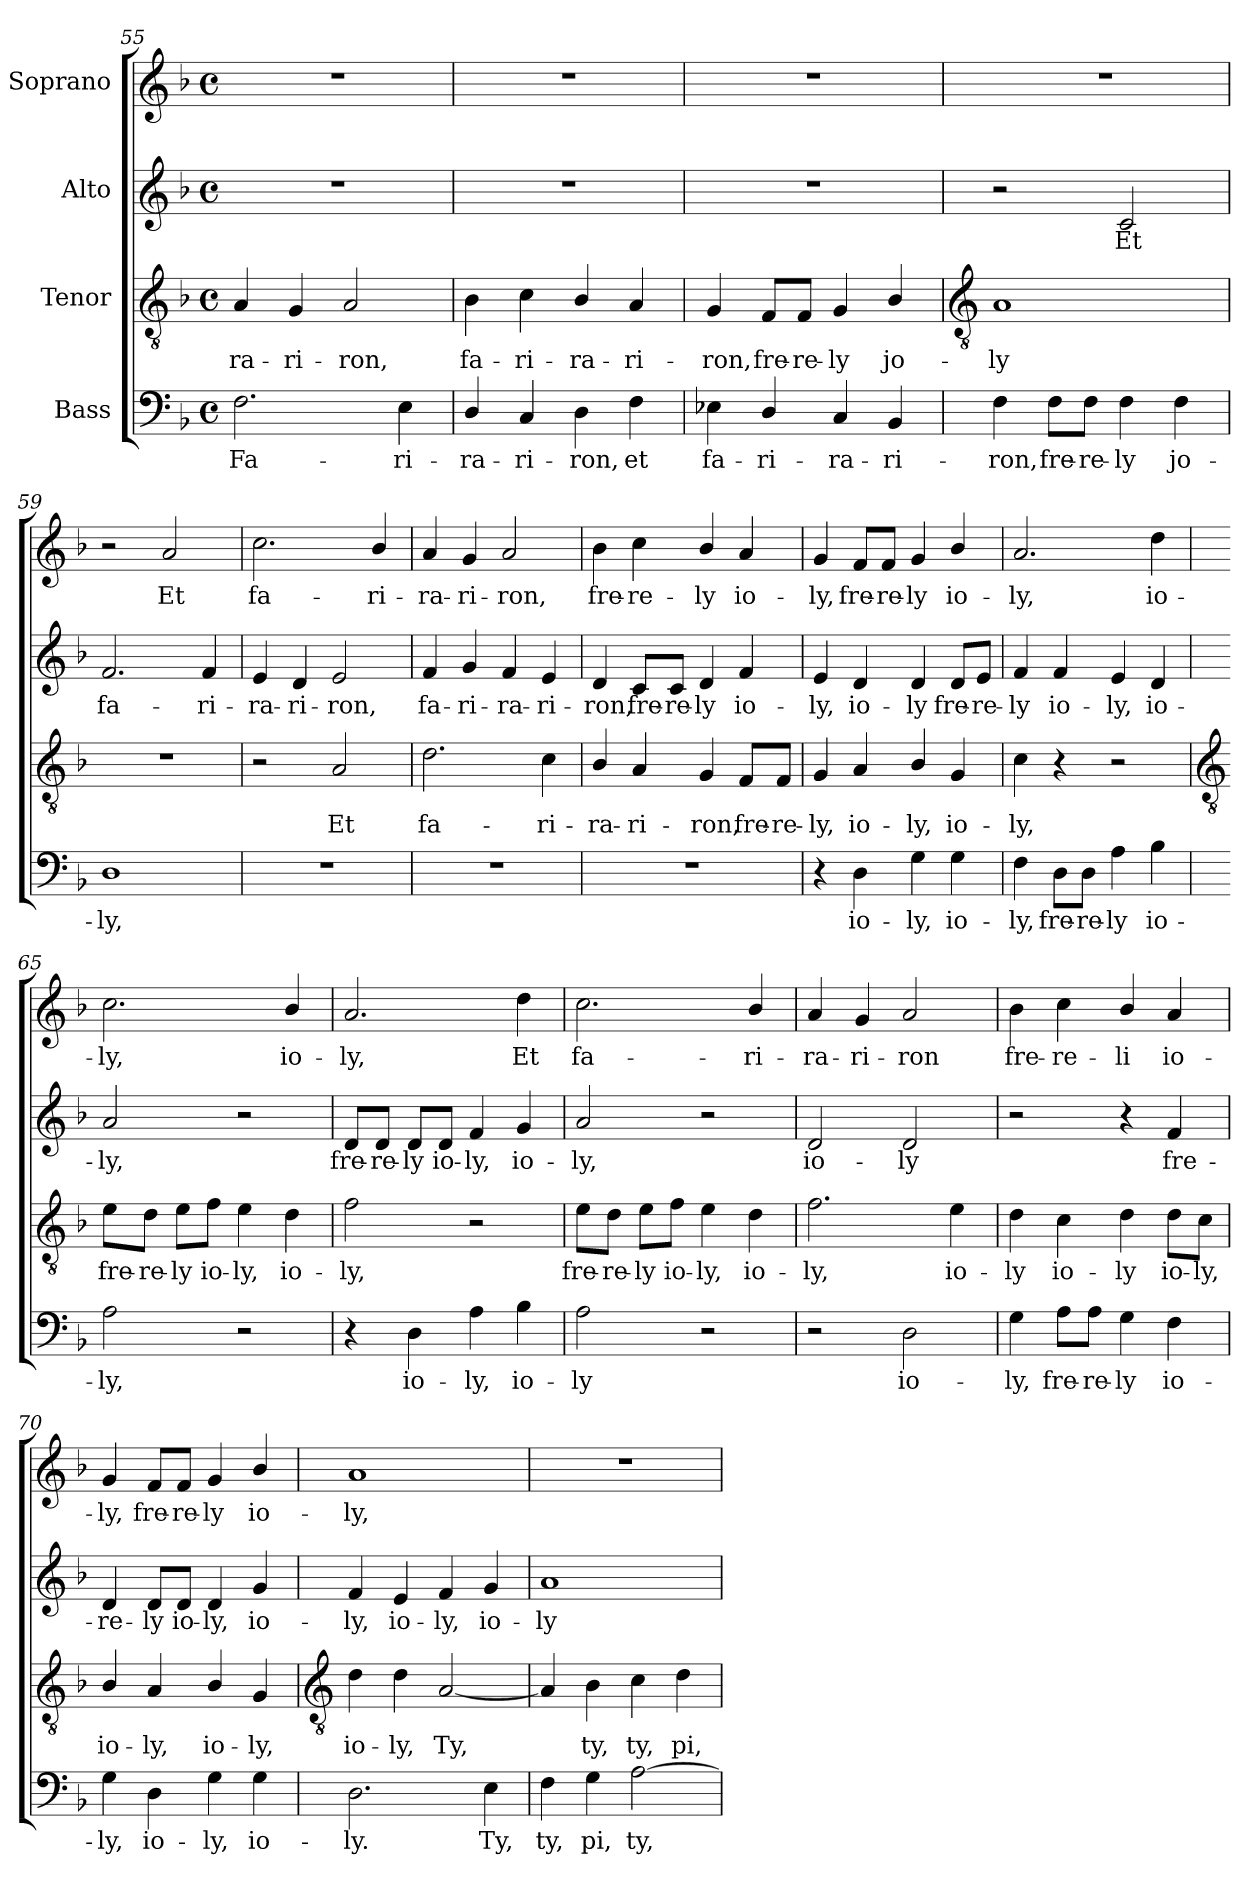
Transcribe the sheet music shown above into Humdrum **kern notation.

**kern	**text	**kern	**text	**kern	**text	**kern	**text
*part4	*part4	*part3	*part3	*part2	*part2	*part1	*part1
*staff4	*staff4	*staff3	*staff3	*staff2	*staff2	*staff1	*staff1
*I"Bass	*	*I"Tenor	*	*I"Alto	*	*I"Soprano	*
*clefF4	*	*clefGv2	*	*clefG2	*	*clefG2	*
*k[b-]	*	*k[b-]	*	*k[b-]	*	*k[b-]	*
*F:	*	*F:	*	*F:	*	*F:	*
*M4/4	*	*M4/4	*	*M4/4	*	*M4/4	*
*met(c)	*	*met(c)	*	*met(c)	*	*met(c)	*
=55	=55	=55	=55	=55	=55	=55	=55
!	!LO:LY:b	!	!LO:LY:b	!	!	!	!
2.F	Fa-	4A	-ra-	1r	.	1r	.
!	!	!	!LO:LY:b	!	!	!	!
.	.	4G	-ri-	.	.	.	.
!	!	!	!LO:LY:b	!	!	!	!
.	.	2A	-ron,	.	.	.	.
!	!LO:LY:b	!	!	!	!	!	!
4E	-ri-	.	.	.	.	.	.
=56	=56	=56	=56	=56	=56	=56	=56
!	!LO:LY:b	!	!LO:LY:b	!	!	!	!
4D/	-ra-	4B-	fa-	1r	.	1r	.
!	!LO:LY:b	!	!LO:LY:b	!	!	!	!
4C	-ri-	4c	-ri-	.	.	.	.
!	!LO:LY:b	!	!LO:LY:b	!	!	!	!
4D	-ron,	4B-/	-ra-	.	.	.	.
!	!LO:LY:b	!	!LO:LY:b	!	!	!	!
4F	et	4A	-ri-	.	.	.	.
=57	=57	=57	=57	=57	=57	=57	=57
!	!LO:LY:b	!	!LO:LY:b	!	!	!	!
4E-X	fa-	4G	-ron,	1r	.	1r	.
!	!LO:LY:b	!	!LO:LY:b	!	!	!	!
4D/	-ri-	8F/L	fre-	.	.	.	.
!	!	!	!LO:LY:b	!	!	!	!
.	.	8F/J	-re-	.	.	.	.
!	!LO:LY:b	!	!LO:LY:b	!	!	!	!
4C	-ra-	4G	-ly	.	.	.	.
!	!LO:LY:b	!	!LO:LY:b	!	!	!	!
4BB-	-ri-	4B-/	jo-	.	.	.	.
!!LO:LB:g=z
=58	=58	=58	=58	=58	=58	=58	=58
*	*	*clefGv2	*	*	*	*	*
!	!LO:LY:b	!	!LO:LY:b	!	!	!	!
4F	-ron,	1A	-ly	2r	.	1r	.
!	!LO:LY:b	!	!	!	!	!	!
8F\L	fre-	.	.	.	.	.	.
!	!LO:LY:b	!	!	!	!	!	!
8F\J	-re-	.	.	.	.	.	.
!	!LO:LY:b	!	!	!	!LO:LY:b	!	!
4F	-ly	.	.	2c	Et	.	.
!	!LO:LY:b	!	!	!	!	!	!
4F	jo-	.	.	.	.	.	.
=59	=59	=59	=59	=59	=59	=59	=59
!	!LO:LY:b	!	!	!	!LO:LY:b	!	!
1D	-ly,	1r	.	2.f	fa-	2r	.
!	!	!	!	!	!	!	!LO:LY:b
.	.	.	.	.	.	2a	Et
!	!	!	!	!	!LO:LY:b	!	!
.	.	.	.	4f	-ri-	.	.
=60	=60	=60	=60	=60	=60	=60	=60
!	!	!	!	!	!LO:LY:b	!	!LO:LY:b
1r	.	2r	.	4e	-ra-	2.cc	fa-
!	!	!	!	!	!LO:LY:b	!	!
.	.	.	.	4d	-ri-	.	.
!	!	!	!LO:LY:b	!	!LO:LY:b	!	!
.	.	2A	Et	2e	-ron,	.	.
!	!	!	!	!	!	!	!LO:LY:b
.	.	.	.	.	.	4b-/	-ri-
=61	=61	=61	=61	=61	=61	=61	=61
!	!	!	!LO:LY:b	!	!LO:LY:b	!	!LO:LY:b
1r	.	2.d	fa-	4f	fa-	4a	-ra-
!	!	!	!	!	!LO:LY:b	!	!LO:LY:b
.	.	.	.	4g	-ri-	4g	-ri-
!	!	!	!	!	!LO:LY:b	!	!LO:LY:b
.	.	.	.	4f	-ra-	2a	-ron,
!	!	!	!LO:LY:b	!	!LO:LY:b	!	!
.	.	4c	-ri-	4e	-ri-	.	.
=62	=62	=62	=62	=62	=62	=62	=62
!	!	!	!LO:LY:b	!	!LO:LY:b	!	!LO:LY:b
1r	.	4B-/	-ra-	4d	-ron,	4b-	fre-
!	!	!	!LO:LY:b	!	!LO:LY:b	!	!LO:LY:b
.	.	4A	-ri-	8c/L	fre-	4cc	-re-
!	!	!	!	!	!LO:LY:b	!	!
.	.	.	.	8c/J	-re-	.	.
!	!	!	!LO:LY:b	!	!LO:LY:b	!	!LO:LY:b
.	.	4G	-ron,	4d	-ly	4b-/	-ly
!	!	!	!LO:LY:b	!	!LO:LY:b	!	!LO:LY:b
.	.	8F/L	fre-	4f	io-	4a	io-
!	!	!	!LO:LY:b	!	!	!	!
.	.	8F/J	-re-	.	.	.	.
=63	=63	=63	=63	=63	=63	=63	=63
!	!	!	!LO:LY:b	!	!LO:LY:b	!	!LO:LY:b
4r	.	4G	-ly,	4e	-ly,	4g	-ly,
!	!LO:LY:b	!	!LO:LY:b	!	!LO:LY:b	!	!LO:LY:b
4D	io-	4A	io-	4d	io-	8f/L	fre-
!	!	!	!	!	!	!	!LO:LY:b
.	.	.	.	.	.	8f/J	-re-
!	!LO:LY:b	!	!LO:LY:b	!	!LO:LY:b	!	!LO:LY:b
4G	-ly,	4B-/	-ly,	4d	-ly	4g	-ly
!	!LO:LY:b	!	!LO:LY:b	!	!LO:LY:b	!	!LO:LY:b
4G	io-	4G	io-	8d/L	fre-	4b-/	io-
!	!	!	!	!	!LO:LY:b	!	!
.	.	.	.	8e/J	-re-	.	.
=64	=64	=64	=64	=64	=64	=64	=64
!	!LO:LY:b	!	!LO:LY:b	!	!LO:LY:b	!	!LO:LY:b
4F	-ly,	4c	-ly,	4f	-ly	2.a	-ly,
!	!LO:LY:b	!	!	!	!LO:LY:b	!	!
8D\L	fre-	4r	.	4f	io-	.	.
!	!LO:LY:b	!	!	!	!	!	!
8D\J	-re-	.	.	.	.	.	.
!	!LO:LY:b	!	!	!	!LO:LY:b	!	!
4A	-ly	2r	.	4e	-ly,	.	.
!	!LO:LY:b	!	!	!	!LO:LY:b	!	!LO:LY:b
4B-	io-	.	.	4d	io-	4dd	io-
!!LO:LB:g=z
=65	=65	=65	=65	=65	=65	=65	=65
*	*	*clefGv2	*	*	*	*	*
!	!LO:LY:b	!	!LO:LY:b	!	!LO:LY:b	!	!LO:LY:b
2A	-ly,	8e\L	fre-	2a	-ly,	2.cc	-ly,
!	!	!	!LO:LY:b	!	!	!	!
.	.	8d\J	-re-	.	.	.	.
!	!	!	!LO:LY:b	!	!	!	!
.	.	8e\L	-ly	.	.	.	.
!	!	!	!LO:LY:b	!	!	!	!
.	.	8f\J	io-	.	.	.	.
!	!	!	!LO:LY:b	!	!	!	!
2r	.	4e	-ly,	2r	.	.	.
!	!	!	!LO:LY:b	!	!	!	!LO:LY:b
.	.	4d	io-	.	.	4b-/	io-
=66	=66	=66	=66	=66	=66	=66	=66
!	!	!	!LO:LY:b	!	!LO:LY:b	!	!LO:LY:b
4r	.	2f	-ly,	8d/L	fre-	2.a	-ly,
!	!	!	!	!	!LO:LY:b	!	!
.	.	.	.	8d/J	-re-	.	.
!	!LO:LY:b	!	!	!	!LO:LY:b	!	!
4D	io-	.	.	8d/L	-ly	.	.
!	!	!	!	!	!LO:LY:b	!	!
.	.	.	.	8d/J	io-	.	.
!	!LO:LY:b	!	!	!	!LO:LY:b	!	!
4A	-ly,	2r	.	4f	-ly,	.	.
!	!LO:LY:b	!	!	!	!LO:LY:b	!	!LO:LY:b
4B-	io-	.	.	4g	io-	4dd	Et
=67	=67	=67	=67	=67	=67	=67	=67
!	!LO:LY:b	!	!LO:LY:b	!	!LO:LY:b	!	!LO:LY:b
2A	-ly	8e\L	fre-	2a	-ly,	2.cc	fa-
!	!	!	!LO:LY:b	!	!	!	!
.	.	8d\J	-re-	.	.	.	.
!	!	!	!LO:LY:b	!	!	!	!
.	.	8e\L	-ly	.	.	.	.
!	!	!	!LO:LY:b	!	!	!	!
.	.	8f\J	io-	.	.	.	.
!	!	!	!LO:LY:b	!	!	!	!
2r	.	4e	-ly,	2r	.	.	.
!	!	!	!LO:LY:b	!	!	!	!LO:LY:b
.	.	4d	io-	.	.	4b-/	-ri-
=68	=68	=68	=68	=68	=68	=68	=68
!	!	!	!LO:LY:b	!	!LO:LY:b	!	!LO:LY:b
2r	.	2.f	-ly,	2d	io-	4a	-ra-
!	!	!	!	!	!	!	!LO:LY:b
.	.	.	.	.	.	4g	-ri-
!	!LO:LY:b	!	!	!	!LO:LY:b	!	!LO:LY:b
2D	io-	.	.	2d	-ly	2a	-ron
!	!	!	!LO:LY:b	!	!	!	!
.	.	4e	io-	.	.	.	.
=69	=69	=69	=69	=69	=69	=69	=69
!	!LO:LY:b	!	!LO:LY:b	!	!	!	!LO:LY:b
4G	-ly,	4d	-ly	2r	.	4b-	fre-
!	!LO:LY:b	!	!LO:LY:b	!	!	!	!LO:LY:b
8A\L	fre-	4c	io-	.	.	4cc	-re-
!	!LO:LY:b	!	!	!	!	!	!
8A\J	-re-	.	.	.	.	.	.
!	!LO:LY:b	!	!LO:LY:b	!	!	!	!LO:LY:b
4G	-ly	4d	-ly	4r	.	4b-/	-li
!	!LO:LY:b	!	!LO:LY:b	!	!LO:LY:b	!	!LO:LY:b
4F	io-	8d\L	io-	4f	fre-	4a	io-
!	!	!	!LO:LY:b	!	!	!	!
.	.	8c\J	-ly,	.	.	.	.
=70	=70	=70	=70	=70	=70	=70	=70
!	!LO:LY:b	!	!LO:LY:b	!	!LO:LY:b	!	!LO:LY:b
4G	-ly,	4B-/	io-	4d	-re-	4g	-ly,
!	!LO:LY:b	!	!LO:LY:b	!	!LO:LY:b	!	!LO:LY:b
4D	io-	4A	-ly,	8d/L	-ly	8f/L	fre-
!	!	!	!	!	!LO:LY:b	!	!LO:LY:b
.	.	.	.	8d/J	io-	8f/J	-re-
!	!LO:LY:b	!	!LO:LY:b	!	!LO:LY:b	!	!LO:LY:b
4G	-ly,	4B-/	io-	4d	-ly,	4g	-ly
!	!LO:LY:b	!	!LO:LY:b	!	!LO:LY:b	!	!LO:LY:b
4G	io-	4G	-ly,	4g	io-	4b-/	io-
!!LO:LB:g=z
=71	=71	=71	=71	=71	=71	=71	=71
*	*	*clefGv2	*	*	*	*	*
!	!LO:LY:b	!	!LO:LY:b	!	!LO:LY:b	!	!LO:LY:b
2.D	-ly.	4d	io-	4f	-ly,	1a	-ly,
!	!	!	!LO:LY:b	!	!LO:LY:b	!	!
.	.	4d	-ly,	4e	io-	.	.
!	!	!	!LO:LY:b	!	!LO:LY:b	!	!
.	.	[2A	Ty,	4f	-ly,	.	.
!	!LO:LY:b	!	!	!	!LO:LY:b	!	!
4E	Ty,	.	.	4g	io-	.	.
=72	=72	=72	=72	=72	=72	=72	=72
!	!LO:LY:b	!	!	!	!LO:LY:b	!	!
4F	ty,	4A]	.	1a	-ly	1r	.
!	!LO:LY:b	!	!LO:LY:b	!	!	!	!
4G	pi,	4B-	ty,	.	.	.	.
!	!LO:LY:b	!	!LO:LY:b	!	!	!	!
[2A	ty,	4c	ty,	.	.	.	.
!	!	!	!LO:LY:b	!	!	!	!
.	.	4d	pi,	.	.	.	.
=	=	=	=	=	=	=	=
*-	*-	*-	*-	*-	*-	*-	*-
